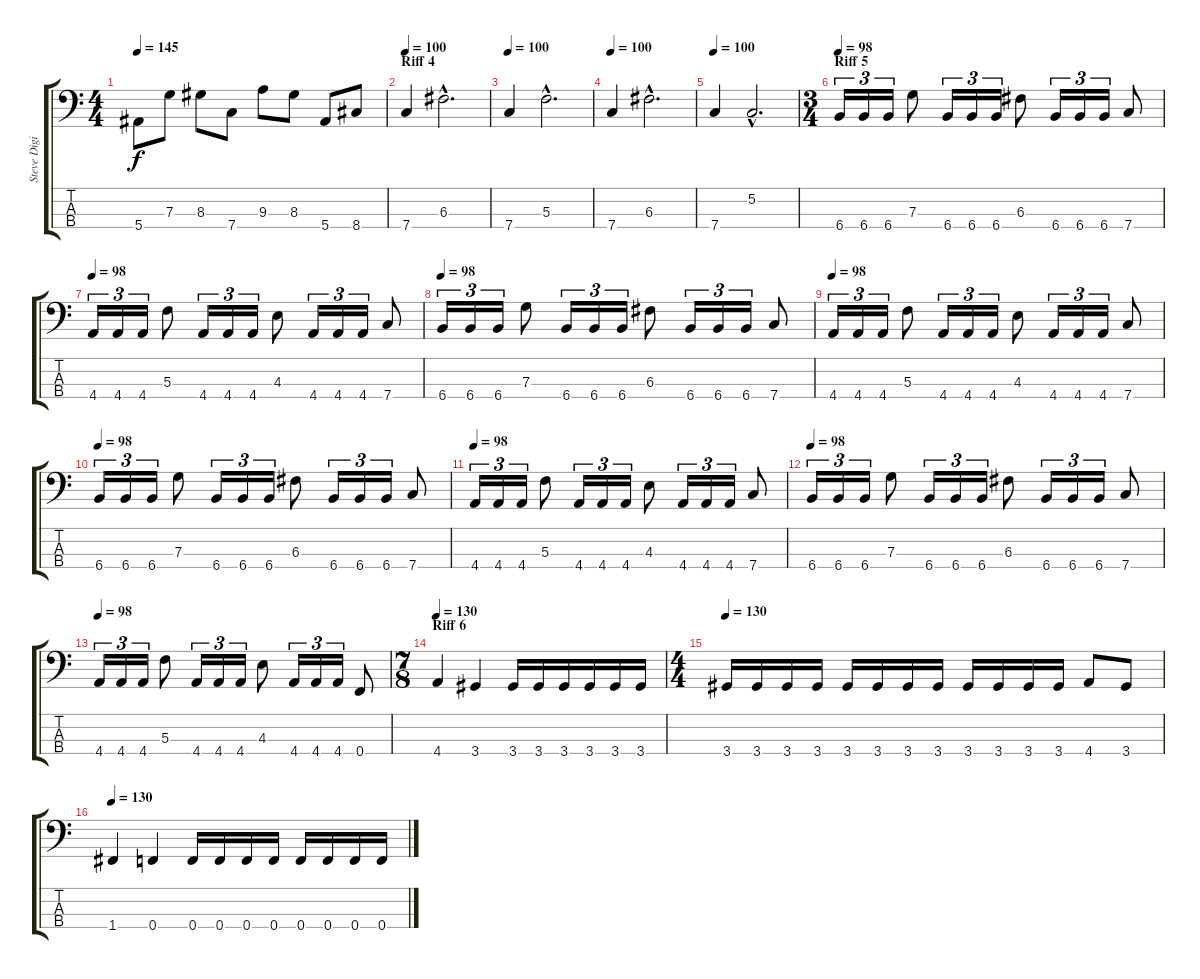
\track ("Steve Digiorgio" "Steve Digi") {instrument electricbasspick}
\staff {score tabs}
\tuning (D2 G1 C2 F1) {hide}
\ts (4 4)
\tempo 145
\clef f4
\ks c
5.4.8{dy f} 7.3.8 8.3.8 7.4.8 9.3.8 8.3.8 5.4.8 8.4.8 |
\section ("" "Riff 4")
\tempo 100
7.4.4 6.3{hac}.2{d} |
\tempo 100
7.4.4 5.3{hac}.2{d} |
\tempo 100
7.4.4 6.3{hac}.2{d} |
\tempo 100
7.4.4 5.2{hac}.2{d} |
\ts (3 4)
\section ("" "Riff 5")
\tempo 98
6.4.16{tu (3 2)} 6.4.16{tu (3 2)} 6.4.16{tu (3 2)} 7.3.8 6.4.16{tu (3 2)} 6.4.16{tu (3 2)} 6.4.16{tu (3 2)} 6.3.8 6.4.16{tu (3 2)} 6.4.16{tu (3 2)} 6.4.16{tu (3 2)} 7.4.8 |
\tempo 98
4.4.16{tu (3 2)} 4.4.16{tu (3 2)} 4.4.16{tu (3 2)} 5.3.8 4.4.16{tu (3 2)} 4.4.16{tu (3 2)} 4.4.16{tu (3 2)} 4.3.8 4.4.16{tu (3 2)} 4.4.16{tu (3 2)} 4.4.16{tu (3 2)} 7.4.8 |
\tempo 98
6.4.16{tu (3 2)} 6.4.16{tu (3 2)} 6.4.16{tu (3 2)} 7.3.8 6.4.16{tu (3 2)} 6.4.16{tu (3 2)} 6.4.16{tu (3 2)} 6.3.8 6.4.16{tu (3 2)} 6.4.16{tu (3 2)} 6.4.16{tu (3 2)} 7.4.8 |
\tempo 98
4.4.16{tu (3 2)} 4.4.16{tu (3 2)} 4.4.16{tu (3 2)} 5.3.8 4.4.16{tu (3 2)} 4.4.16{tu (3 2)} 4.4.16{tu (3 2)} 4.3.8 4.4.16{tu (3 2)} 4.4.16{tu (3 2)} 4.4.16{tu (3 2)} 7.4.8 |
\tempo 98
6.4.16{tu (3 2)} 6.4.16{tu (3 2)} 6.4.16{tu (3 2)} 7.3.8 6.4.16{tu (3 2)} 6.4.16{tu (3 2)} 6.4.16{tu (3 2)} 6.3.8 6.4.16{tu (3 2)} 6.4.16{tu (3 2)} 6.4.16{tu (3 2)} 7.4.8 |
\tempo 98
4.4.16{tu (3 2)} 4.4.16{tu (3 2)} 4.4.16{tu (3 2)} 5.3.8 4.4.16{tu (3 2)} 4.4.16{tu (3 2)} 4.4.16{tu (3 2)} 4.3.8 4.4.16{tu (3 2)} 4.4.16{tu (3 2)} 4.4.16{tu (3 2)} 7.4.8 |
\tempo 98
6.4.16{tu (3 2)} 6.4.16{tu (3 2)} 6.4.16{tu (3 2)} 7.3.8 6.4.16{tu (3 2)} 6.4.16{tu (3 2)} 6.4.16{tu (3 2)} 6.3.8 6.4.16{tu (3 2)} 6.4.16{tu (3 2)} 6.4.16{tu (3 2)} 7.4.8 |
\tempo 98
4.4.16{tu (3 2)} 4.4.16{tu (3 2)} 4.4.16{tu (3 2)} 5.3.8 4.4.16{tu (3 2)} 4.4.16{tu (3 2)} 4.4.16{tu (3 2)} 4.3.8 4.4.16{tu (3 2)} 4.4.16{tu (3 2)} 4.4.16{tu (3 2)} 0.4.8 |
\ts (7 8)
\section ("" "Riff 6")
\tempo 130
4.4.4 3.4.4 3.4.16 3.4.16 3.4.16 3.4.16 3.4.16 3.4.16 |
\ts (4 4)
\tempo 130
3.4.16 3.4.16 3.4.16 3.4.16 3.4.16 3.4.16 3.4.16 3.4.16 3.4.16 3.4.16 3.4.16 3.4.16 4.4.8 3.4.8 |
\tempo 130
1.4.4 0.4.4 0.4.16 0.4.16 0.4.16 0.4.16 0.4.16 0.4.16 0.4.16 0.4.16
